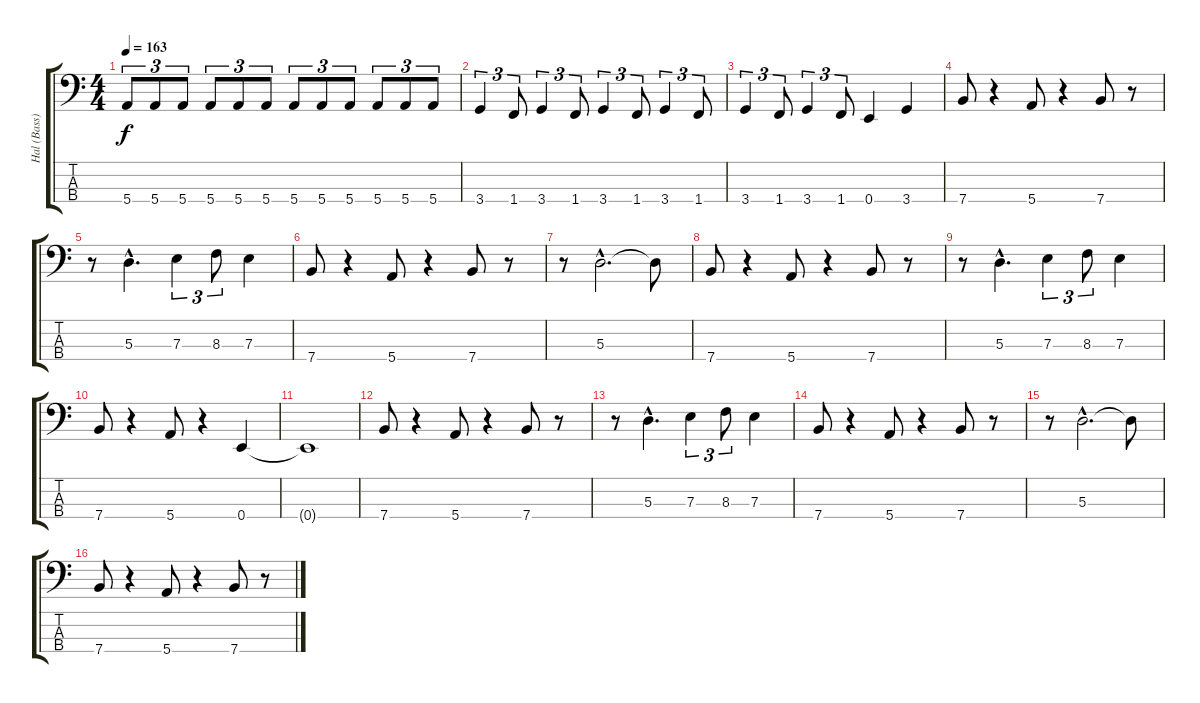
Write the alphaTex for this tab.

\track ("Hal (Bass)" "Hal (Bass)") {instrument electricbassfinger}
\staff {score tabs}
\tuning (G2 D2 A1 E1) {hide}
\ts (4 4)
\tempo 163
\clef f4
\ks c
5.4.8{tu (3 2) dy f} 5.4.8{tu (3 2)} 5.4.8{tu (3 2)} 5.4.8{tu (3 2)} 5.4.8{tu (3 2)} 5.4.8{tu (3 2)} 5.4.8{tu (3 2)} 5.4.8{tu (3 2)} 5.4.8{tu (3 2)} 5.4.8{tu (3 2)} 5.4.8{tu (3 2)} 5.4.8{tu (3 2)} |
3.4.4{tu (3 2)} 1.4.8{tu (3 2)} 3.4.4{tu (3 2)} 1.4.8{tu (3 2)} 3.4.4{tu (3 2)} 1.4.8{tu (3 2)} 3.4.4{tu (3 2)} 1.4.8{tu (3 2)} |
3.4.4{tu (3 2)} 1.4.8{tu (3 2)} 3.4.4{tu (3 2)} 1.4.8{tu (3 2)} 0.4.4 3.4.4 |
7.4.8 r.4 5.4.8 r.4 7.4.8 r.8 |
r.8 5.3{hac}.4{d} 7.3.4{tu (3 2)} 8.3.8{tu (3 2)} 7.3.4 |
7.4.8 r.4 5.4.8 r.4 7.4.8 r.8 |
r.8 5.3{hac}.2{d} 5.3{t}.8 |
7.4.8 r.4 5.4.8 r.4 7.4.8 r.8 |
r.8 5.3{hac}.4{d} 7.3.4{tu (3 2)} 8.3.8{tu (3 2)} 7.3.4 |
7.4.8 r.4 5.4.8 r.4 0.4.4 |
0.4{t}.1 |
7.4.8 r.4 5.4.8 r.4 7.4.8 r.8 |
r.8 5.3{hac}.4{d} 7.3.4{tu (3 2)} 8.3.8{tu (3 2)} 7.3.4 |
7.4.8 r.4 5.4.8 r.4 7.4.8 r.8 |
r.8 5.3{hac}.2{d} 5.3{t}.8 |
7.4.8 r.4 5.4.8 r.4 7.4.8 r.8
